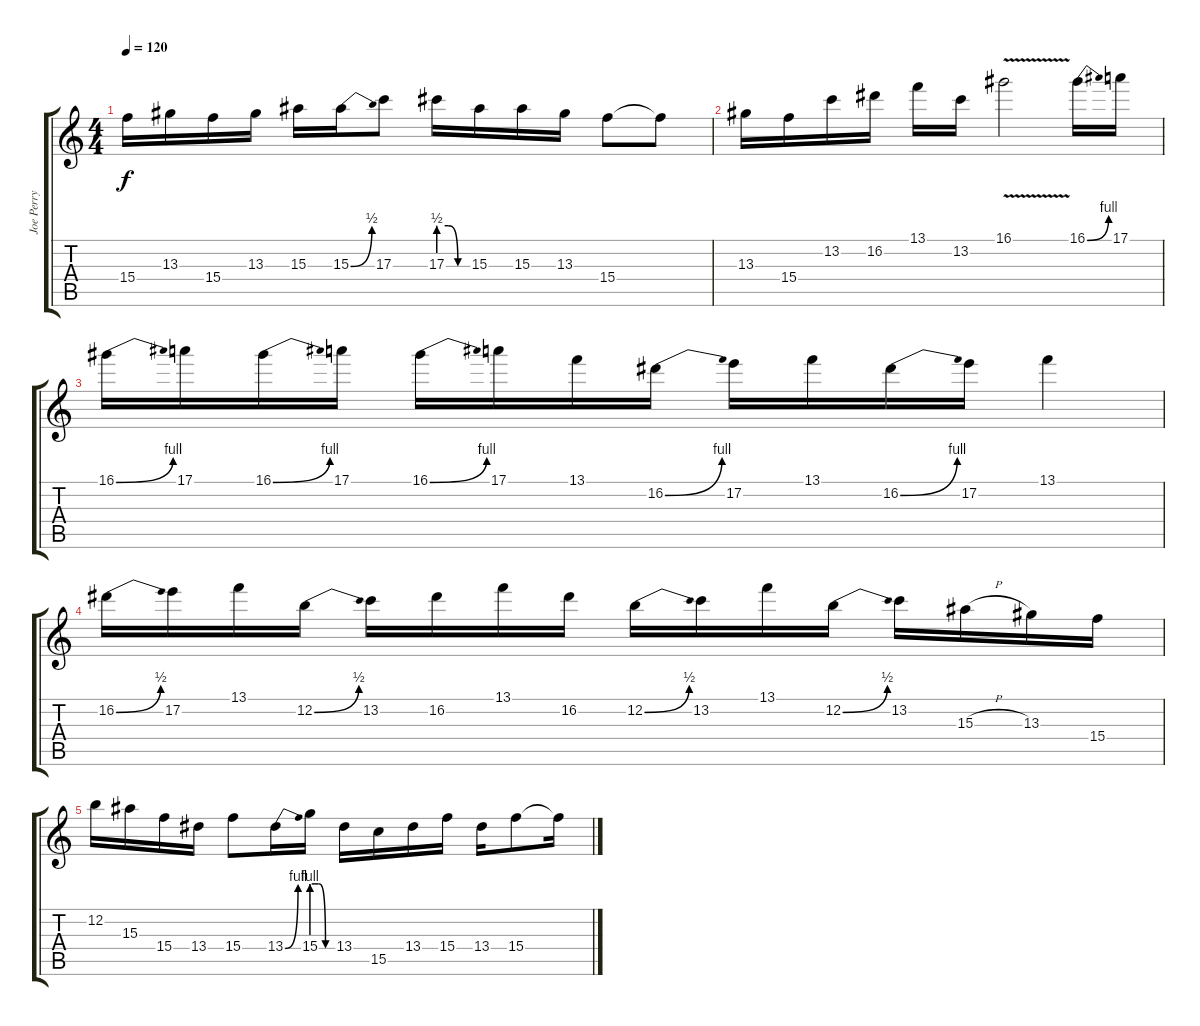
\track ("Joe Perry" "Joe Perry") {instrument overdrivenguitar}
\staff {score tabs}
\tuning (E4 B3 G3 D3 A2 E2) {hide}
\ts (4 4)
\tempo 120
\clef g2
\ks c
15.4{t}.16{dy f} 13.3.16 15.4.16 13.3.16 15.3.16 15.3{be (bend 0 0 60 2)}.16 17.3.8 17.3{be (custom 0 2 20 2 40 0 60 0)}.16 15.3.16 15.3.16 13.3.16 15.4.8 15.4{t}.8 |
13.3.16 15.4.16 13.2.16 16.2.16 13.1.16 13.2.16 16.1{v}.2 16.1{be (bend 0 0 60 4)}.16 17.1.16 |
16.1{be (bend 0 0 60 4)}.16 17.1.16 16.1{be (bend 0 0 60 4)}.16 17.1.16 16.1{be (bend 0 0 60 4)}.16 17.1.16 13.1.16 16.2{be (bend 0 0 60 4)}.16 17.2.16 13.1.16 16.2{be (bend 0 0 60 4)}.16 17.2.16 13.1.4 |
16.2{be (bend 0 0 60 2)}.16 17.2.16 13.1.16 12.2{be (bend 0 0 60 2)}.16 13.2.16 16.2.16 13.1.16 16.2.16 12.2{be (bend 0 0 60 2)}.16 13.2.16 13.1.16 12.2{be (bend 0 0 60 2)}.16 13.2.16 15.3{h}.16 13.3.16 15.4.16 |
12.2.16 15.3.16 15.4.16 13.4.16 15.4.8 13.4{be (bend 0 0 60 4)}.16 15.4{be (custom 0 4 20 4 40 0 60 0)}.16 13.4.16 15.5.16 13.4.16 15.4.16 13.4.16 15.4.8 15.4{t}.16
